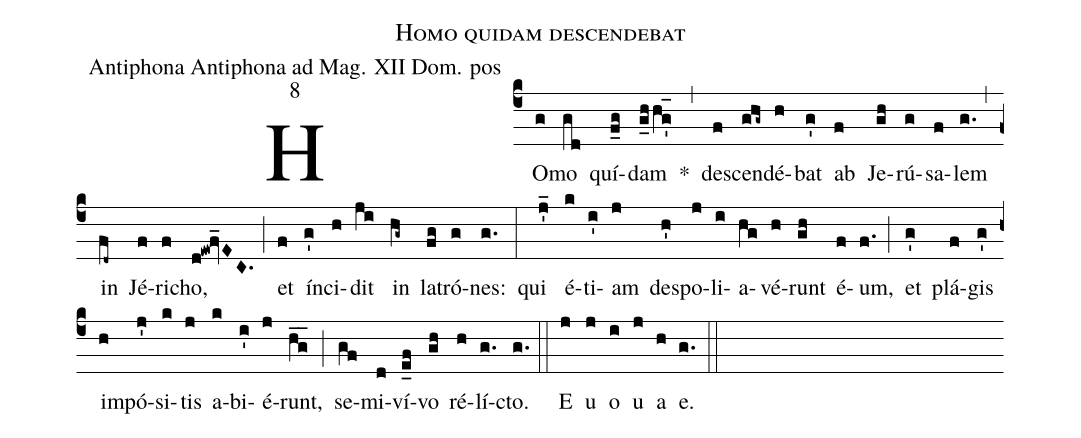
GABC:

name:Homo quidam descendebat;
office-part:Antiphona Antiphona ad Mag. XII Dom. post Pent.;
mode:8;
%%
(c4) HO(g)mo(gd) quí(f_g)dam(g_hhg'_1) *(,) de(f)scen(ghg~)dé(h)bat(g') ab(f) Je(gh)rú(g)sa(f)lem(g.) (,) in(fd~) Jé(f)ri(f)cho,(d!ew!fv_EC.) (;) et(f) ín(g')ci(h)dit(ji) in(hg~) la(fg)tró(g)nes:(g.) (:) qui(j'_) é(k)ti(i')am(j) de(h')spo(j)li(i)a(hg)vé(h)runt(gh) é(f)um,(f.) (;) et(g') plá(f)gis(g') im(h)pó(j')si(k)tis(j) a(k)bi(i')é(j)runt,(hg__) (;) se(gf)mi(d)ví(e_f)vo(gh) ré(h)lí(g.)cto.(g.) (::) <eu>E(j) u(j) o(i) u(j) a(h) e.</eu>(g.) (::)
